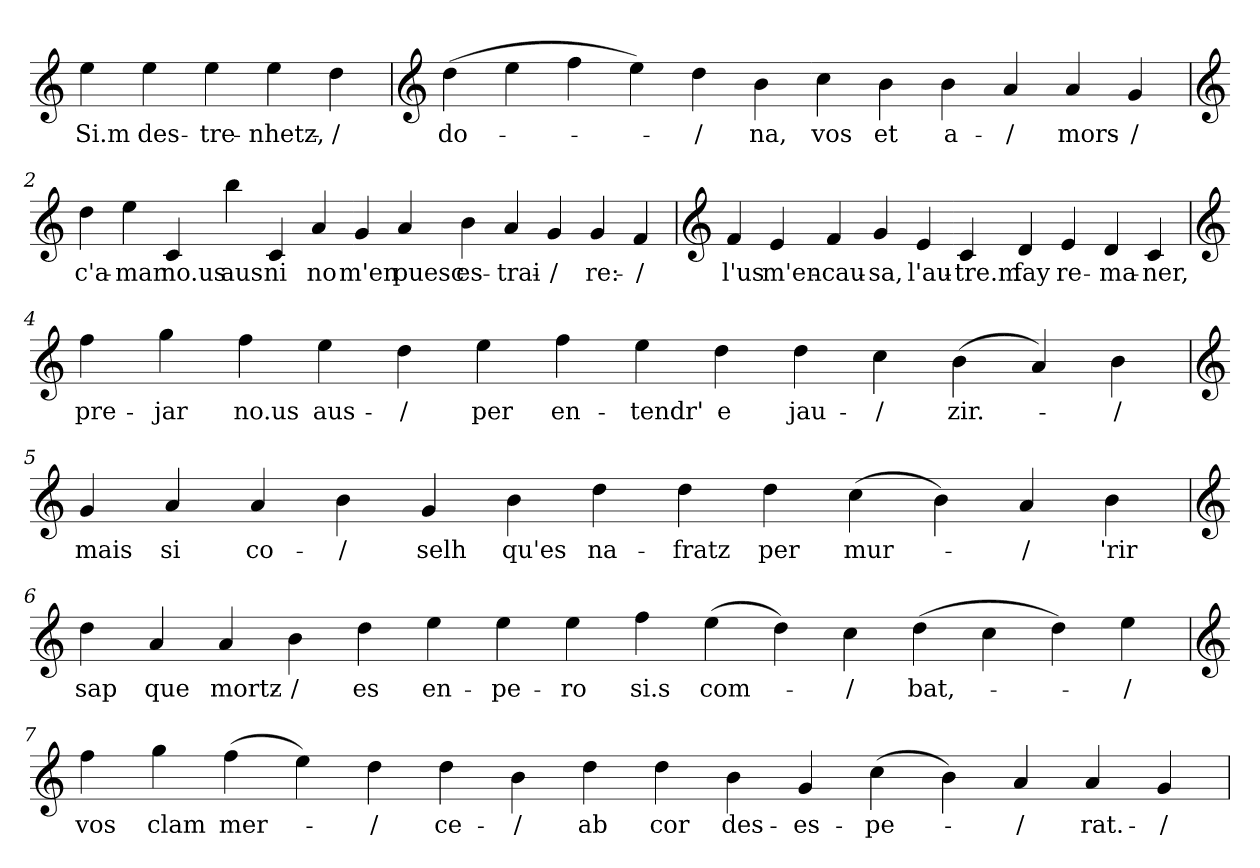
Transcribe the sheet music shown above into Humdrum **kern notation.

**kern	**text
*part1	*part1
*staff1	*staff1
*clefG2	*
=	=
4ee	Si.m
4ee	des-
4ee	-tre-
4ee	-nhetz,-
4dd	-/
=1	=1
*clefG2	*
(4dd	do-
4ee	.
4ff	.
4ee)	.
4dd	-/
4b	na,
4cc	vos
4b	et
4b	a-
4a	-/
4a	mors-
4g	-/
=2	=2
*clefG2	*
4dd	c'a-
4ee	-mar
4c	no.us
4bb	aus
4c	ni
4a	no
4g	m'en
4a	puesc
4b	es-
4a	-trai-
4g	-/
4g	re:-
4f	-/
=3	=3
*clefG2	*
4f	l'us
4e	m'en-
4f	-cau-
4g	-sa,
4e	l'au-
4c	-tre.m
4d	fay
4e	re-
4d	-ma-
4c	-ner,
=4	=4
*clefG2	*
4ff	pre-
4gg	-jar
4ff	no.us
4ee	aus-
4dd	-/
4ee	per
4ff	en-
4ee	-tendr'
4dd	e
4dd	jau-
4cc	-/
(4b	zir.-
4a)	.
4b	-/
=5	=5
*clefG2	*
4g	mais
4a	si
4a	co-
4b	-/
4g	selh
4b	qu'es
4dd	na-
4dd	-fratz
4dd	per
(4cc	mur-
4b)	.
4a	-/
4b	'rir
=6	=6
*clefG2	*
4dd	sap
4a	que
4a	mortz-
4b	-/
4dd	es
4ee	en-
4ee	-pe-
4ee	-ro
4ff	si.s
(4ee	com-
4dd)	.
4cc	-/
(4dd	bat,-
4cc	.
4dd)	.
4ee	-/
=7	=7
*clefG2	*
4ff	vos
4gg	clam
(4ff	mer-
4ee)	.
4dd	-/
4dd	ce-
4b	-/
4dd	ab
4dd	cor
4b	des-
4g	-es-
(4cc	-pe-
4b)	.
4a	-/
4a	rat.-
4g	-/
=	=
*-	*-
